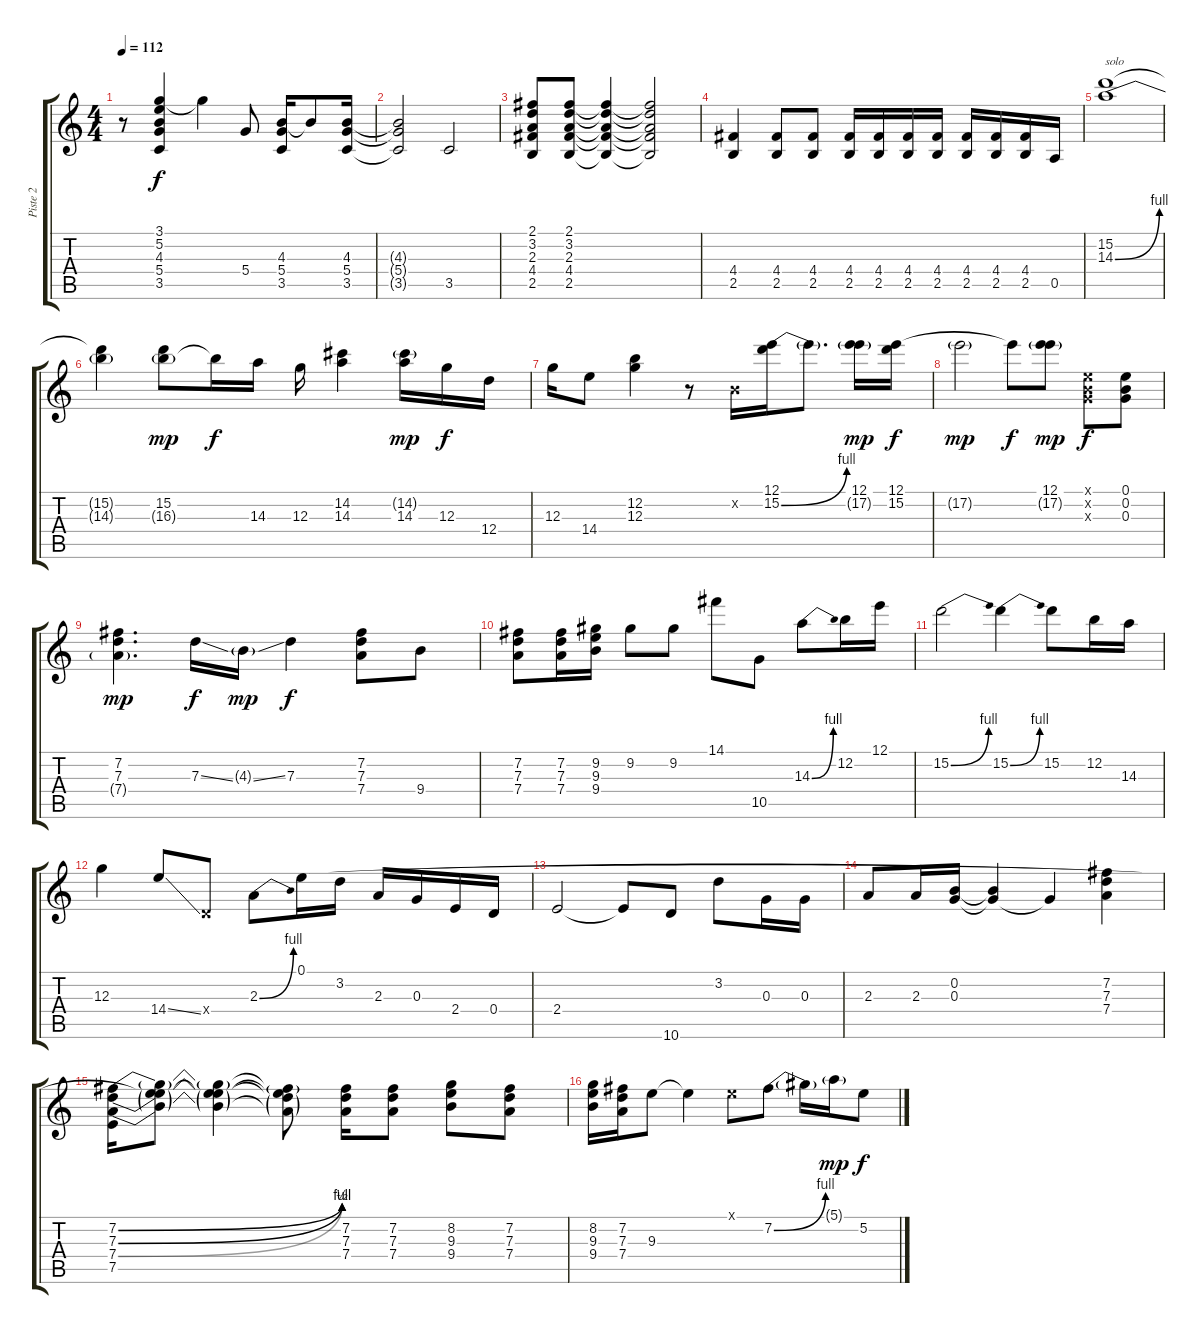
\track ("Piste 2" "Piste 2") {instrument acousticguitarnylon}
\staff {score tabs}
\tuning (E4 B3 G3 D3 A2 E2) {hide}
\ts (4 4)
\tempo 112
\clef g2
\ks c
r.8{dy f} (3.1 5.2 4.3 5.4 3.5).4 3.1{t}.4 5.4.8 (4.3 5.4 3.5).16 4.3{t}.8 (4.3 5.4 3.5).16 |
(4.3{t} 5.4{t} 3.5{t}).2 3.5.2 |
(2.1 3.2 2.3 4.4 2.5).8 (2.1 3.2 2.3 4.4 2.5).8 (2.1{t} 3.2{t} 2.3{t} 4.4{t} 2.5{t}).4 (2.1{t} 3.2{t} 2.3{t} 4.4{t} 2.5{t}).2 |
(4.4 2.5).4{volume 13 balance 8 instrument electricguitarmuted} (4.4 2.5).8 (4.4 2.5).8 (4.4 2.5).16 (4.4 2.5).16 (4.4 2.5).16 (4.4 2.5).16 (4.4 2.5).16 (4.4 2.5).16 (4.4 2.5).16 0.5.16 |
(15.2 14.3{be (bend 0 0 60 4)}).1{txt "solo" volume 13 balance 8 instrument distortionguitar} |
(15.2{t} 14.3{t}).4 (15.2 16.3{g}).8{dy mp} 16.3{t}.16{dy f} 14.3.16 12.3.16 (14.2 14.3).4 (14.2{g} 14.3).16{dy mp} 12.3.16{dy f} 12.4.16 |
12.3.16 14.4.8 (12.2 12.3).4 r.8 0.2{x}.16 (12.1 15.2{be (bend 0 0 60 4)}).16 15.2{t}.8{d} (12.1 17.2{g}).16{dy mp} (12.1 15.2).16{dy f} |
17.2{g}.2{dy mp} 12.1{t}.8{dy f} (12.1 17.2{g}).8{dy mp} (0.1{x} 0.2{x} 0.3{x}).8{dy f} (0.1 0.2 0.3).8 |
(7.2 7.3 7.4{g}).4{d dy mp} 7.3{ss}.16{dy f} 4.3{ss g}.16{dy mp} 7.3.4{dy f} (7.2 7.3 7.4).8 9.4.8 |
(7.2 7.3 7.4).8 (7.2 7.3 7.4).16 (9.2 9.3 9.4).16 9.2.8 9.2.8 14.1.8 10.5.8 14.3{be (bend 0 0 60 4)}.8 12.2.16 12.1.16 |
15.2{be (bend 0 0 60 4)}.2 15.2{be (bend 0 0 60 4)}.4 15.2.8 12.2.16 14.3.16 |
12.3.4 14.4{ss}.8 0.4{x}.8 2.3{be (bend 0 0 60 4)}.8 0.1.16 3.2.16 2.3.16 0.3.16 2.4.16 0.4.16 |
2.4.2 2.4{t}.8 10.6.8 3.2.8 0.3.16 0.3.16 |
2.3.8 2.3.16 (0.2 0.3).16 (0.2{t} 0.3{t}).4 0.3{t}.4 (7.2 7.3 7.4).4 |
(7.2{be (bend 0 0 60 2)} 7.3{be (bend 0 0 60 4)} 7.4{be (bend 0 0 60 4)} 7.5).16 (0.1{t} 7.2{t} 7.3{t} 7.4{t}).8 (0.1{t} 7.2{t} 7.3{t} 7.4{t}).4 (0.1{t} 7.2{t} 7.3{t} 7.4{t}).8 (7.2 7.3 7.4).16 (7.2 7.3 7.4).8 (8.2 9.3 9.4).8 (7.2 7.3 7.4).8 |
(8.2 9.3 9.4).16 (7.2 7.3 7.4).16 9.3.8 9.3{t}.4 0.1{x}.8 7.2{be (bend 0 0 60 4)}.8 7.2{t}.16 5.1{g}.16{dy mp} 5.2.8{dy f}
